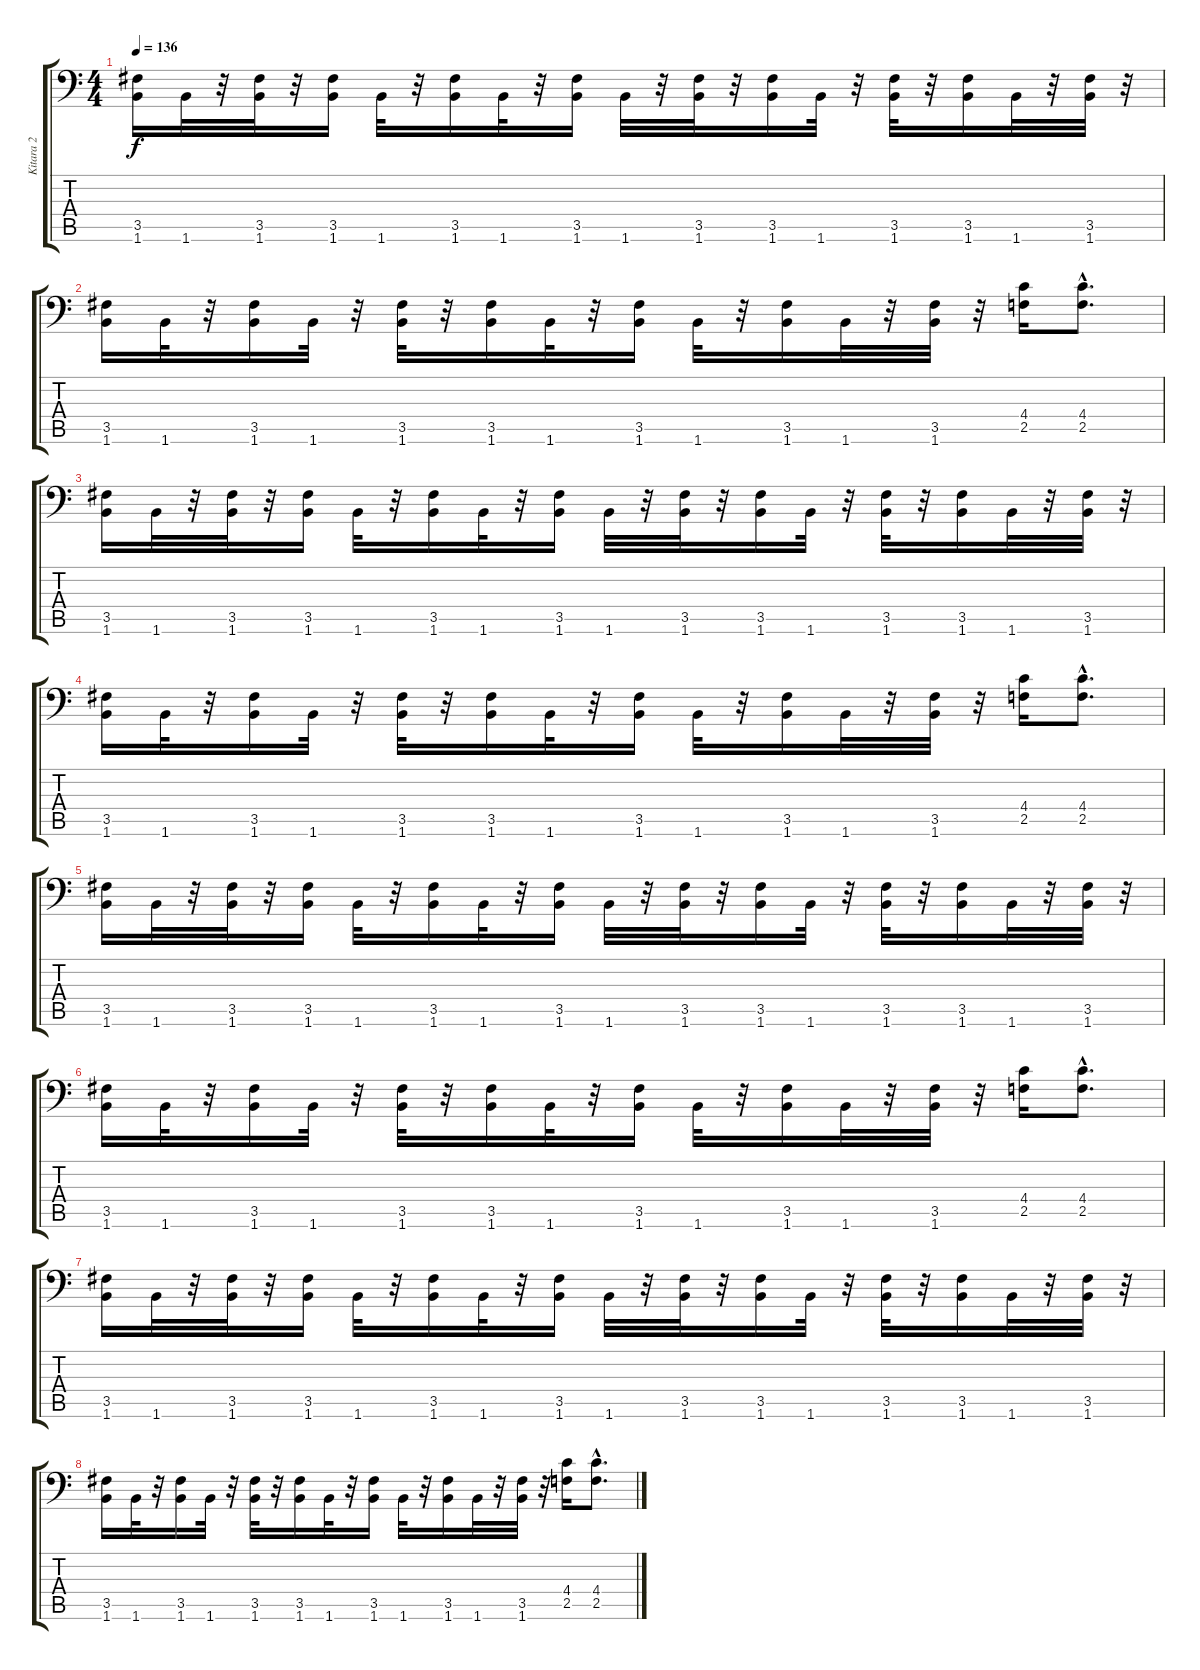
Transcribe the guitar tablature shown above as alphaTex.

\track ("Kitara 2" "Kitara 2") {instrument distortionguitar}
\staff {score tabs}
\tuning (Bb3 F3 Db3 Ab2 Eb2 Bb1) {hide}
\ts (4 4)
\tempo 136
\clef f4
\ks c
(3.5 1.6).16{dy f} 1.6.32 r.32 (3.5 1.6).32 r.32 (3.5 1.6).16 1.6.32 r.32 (3.5 1.6).16 1.6.32 r.32 (3.5 1.6).16 1.6.32 r.32 (3.5 1.6).32 r.32 (3.5 1.6).16 1.6.32 r.32 (3.5 1.6).32 r.32 (3.5 1.6).16 1.6.32 r.32 (3.5 1.6).32 r.32 |
(3.5 1.6).16 1.6.32 r.32 (3.5 1.6).16 1.6.32 r.32 (3.5 1.6).32 r.32 (3.5 1.6).16 1.6.32 r.32 (3.5 1.6).16 1.6.32 r.32 (3.5 1.6).16 1.6.32 r.32 (3.5 1.6).32 r.32 (4.4 2.5).16 (4.4{hac} 2.5{hac}).8{d} |
(3.5 1.6).16 1.6.32 r.32 (3.5 1.6).32 r.32 (3.5 1.6).16 1.6.32 r.32 (3.5 1.6).16 1.6.32 r.32 (3.5 1.6).16 1.6.32 r.32 (3.5 1.6).32 r.32 (3.5 1.6).16 1.6.32 r.32 (3.5 1.6).32 r.32 (3.5 1.6).16 1.6.32 r.32 (3.5 1.6).32 r.32 |
(3.5 1.6).16 1.6.32 r.32 (3.5 1.6).16 1.6.32 r.32 (3.5 1.6).32 r.32 (3.5 1.6).16 1.6.32 r.32 (3.5 1.6).16 1.6.32 r.32 (3.5 1.6).16 1.6.32 r.32 (3.5 1.6).32 r.32 (4.4 2.5).16 (4.4{hac} 2.5{hac}).8{d} |
(3.5 1.6).16 1.6.32 r.32 (3.5 1.6).32 r.32 (3.5 1.6).16 1.6.32 r.32 (3.5 1.6).16 1.6.32 r.32 (3.5 1.6).16 1.6.32 r.32 (3.5 1.6).32 r.32 (3.5 1.6).16 1.6.32 r.32 (3.5 1.6).32 r.32 (3.5 1.6).16 1.6.32 r.32 (3.5 1.6).32 r.32 |
(3.5 1.6).16 1.6.32 r.32 (3.5 1.6).16 1.6.32 r.32 (3.5 1.6).32 r.32 (3.5 1.6).16 1.6.32 r.32 (3.5 1.6).16 1.6.32 r.32 (3.5 1.6).16 1.6.32 r.32 (3.5 1.6).32 r.32 (4.4 2.5).16 (4.4{hac} 2.5{hac}).8{d} |
(3.5 1.6).16 1.6.32 r.32 (3.5 1.6).32 r.32 (3.5 1.6).16 1.6.32 r.32 (3.5 1.6).16 1.6.32 r.32 (3.5 1.6).16 1.6.32 r.32 (3.5 1.6).32 r.32 (3.5 1.6).16 1.6.32 r.32 (3.5 1.6).32 r.32 (3.5 1.6).16 1.6.32 r.32 (3.5 1.6).32 r.32 |
(3.5 1.6).16 1.6.32 r.32 (3.5 1.6).16 1.6.32 r.32 (3.5 1.6).32 r.32 (3.5 1.6).16 1.6.32 r.32 (3.5 1.6).16 1.6.32 r.32 (3.5 1.6).16 1.6.32 r.32 (3.5 1.6).32 r.32 (4.4 2.5).16 (4.4{hac} 2.5{hac}).8{d}
